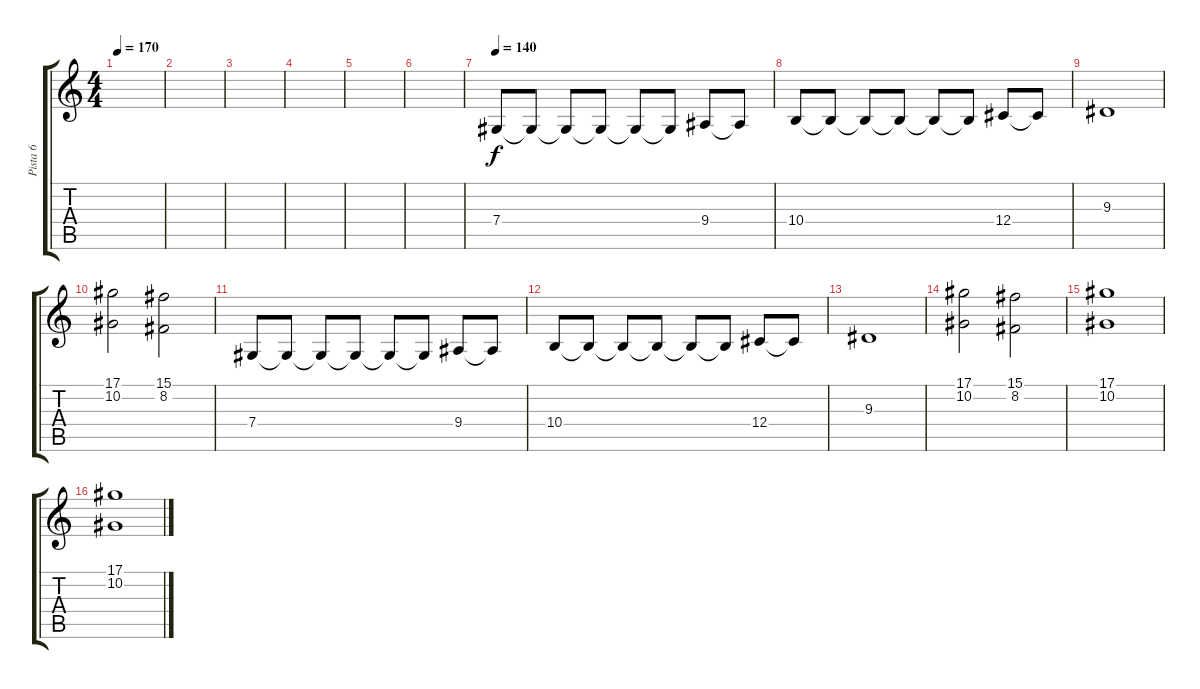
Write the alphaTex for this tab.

\track ("Pista 6" "Pista 6") {instrument stringensemble1}
\staff {score tabs}
\tuning (Eb4 Bb3 Gb3 Db3 Ab2 Eb2) {hide}
\ts (4 4)
\tempo 170
\clef g2
\ks c
|
|
|
|
|
|
\tempo 140
7.4.8 7.4{t}.8 7.4{t}.8 7.4{t}.8 7.4{t}.8 7.4{t}.8 9.4.8 9.4{t}.8 |
10.4.8 10.4{t}.8 10.4{t}.8 10.4{t}.8 10.4{t}.8 10.4{t}.8 12.4.8 12.4{t}.8 |
9.3.1 |
(17.1 10.2).2 (15.1 8.2).2 |
7.4.8 7.4{t}.8 7.4{t}.8 7.4{t}.8 7.4{t}.8 7.4{t}.8 9.4.8 9.4{t}.8 |
10.4.8 10.4{t}.8 10.4{t}.8 10.4{t}.8 10.4{t}.8 10.4{t}.8 12.4.8 12.4{t}.8 |
9.3.1 |
(17.1 10.2).2 (15.1 8.2).2 |
(17.1 10.2).1 |
(17.1 10.2).1
